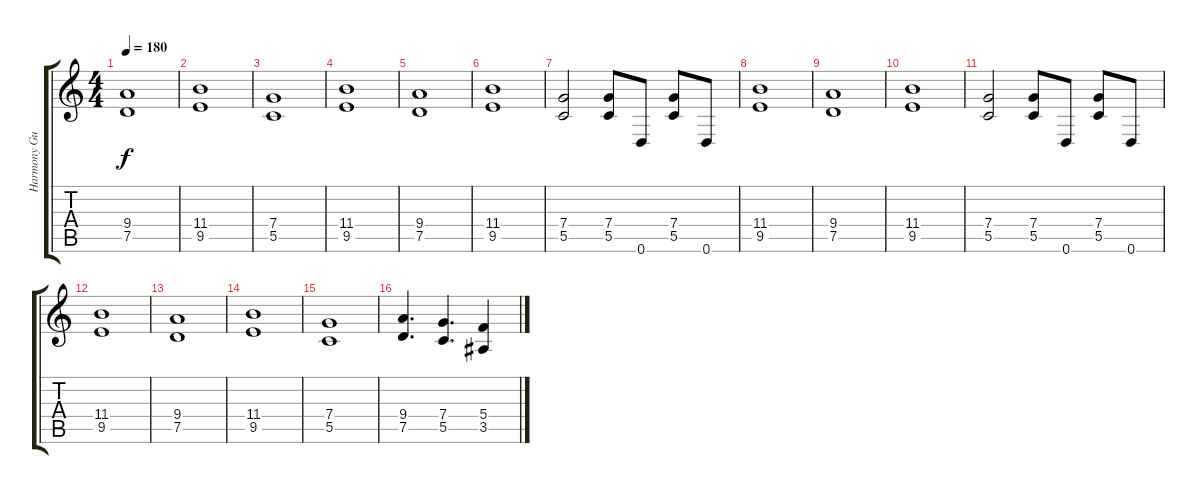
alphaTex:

\track ("Harmony Guitar" "Harmony Gu") {instrument distortionguitar}
\staff {score tabs}
\tuning (D4 A3 F3 C3 G2 D2) {hide}
\ts (4 4)
\tempo 180
\clef g2
\ks c
(9.4 7.5).1{dy f} |
(11.4 9.5).1 |
(7.4 5.5).1 |
(11.4 9.5).1 |
(9.4 7.5).1 |
(11.4 9.5).1 |
(7.4 5.5).2 (7.4 5.5).8 0.6.8 (7.4 5.5).8 0.6.8 |
(11.4 9.5).1 |
(9.4 7.5).1 |
(11.4 9.5).1 |
(7.4 5.5).2 (7.4 5.5).8 0.6.8 (7.4 5.5).8 0.6.8 |
(11.4 9.5).1 |
(9.4 7.5).1 |
(11.4 9.5).1 |
(7.4 5.5).1 |
(9.4 7.5).4{d} (7.4 5.5).4{d} (5.4 3.5).4
